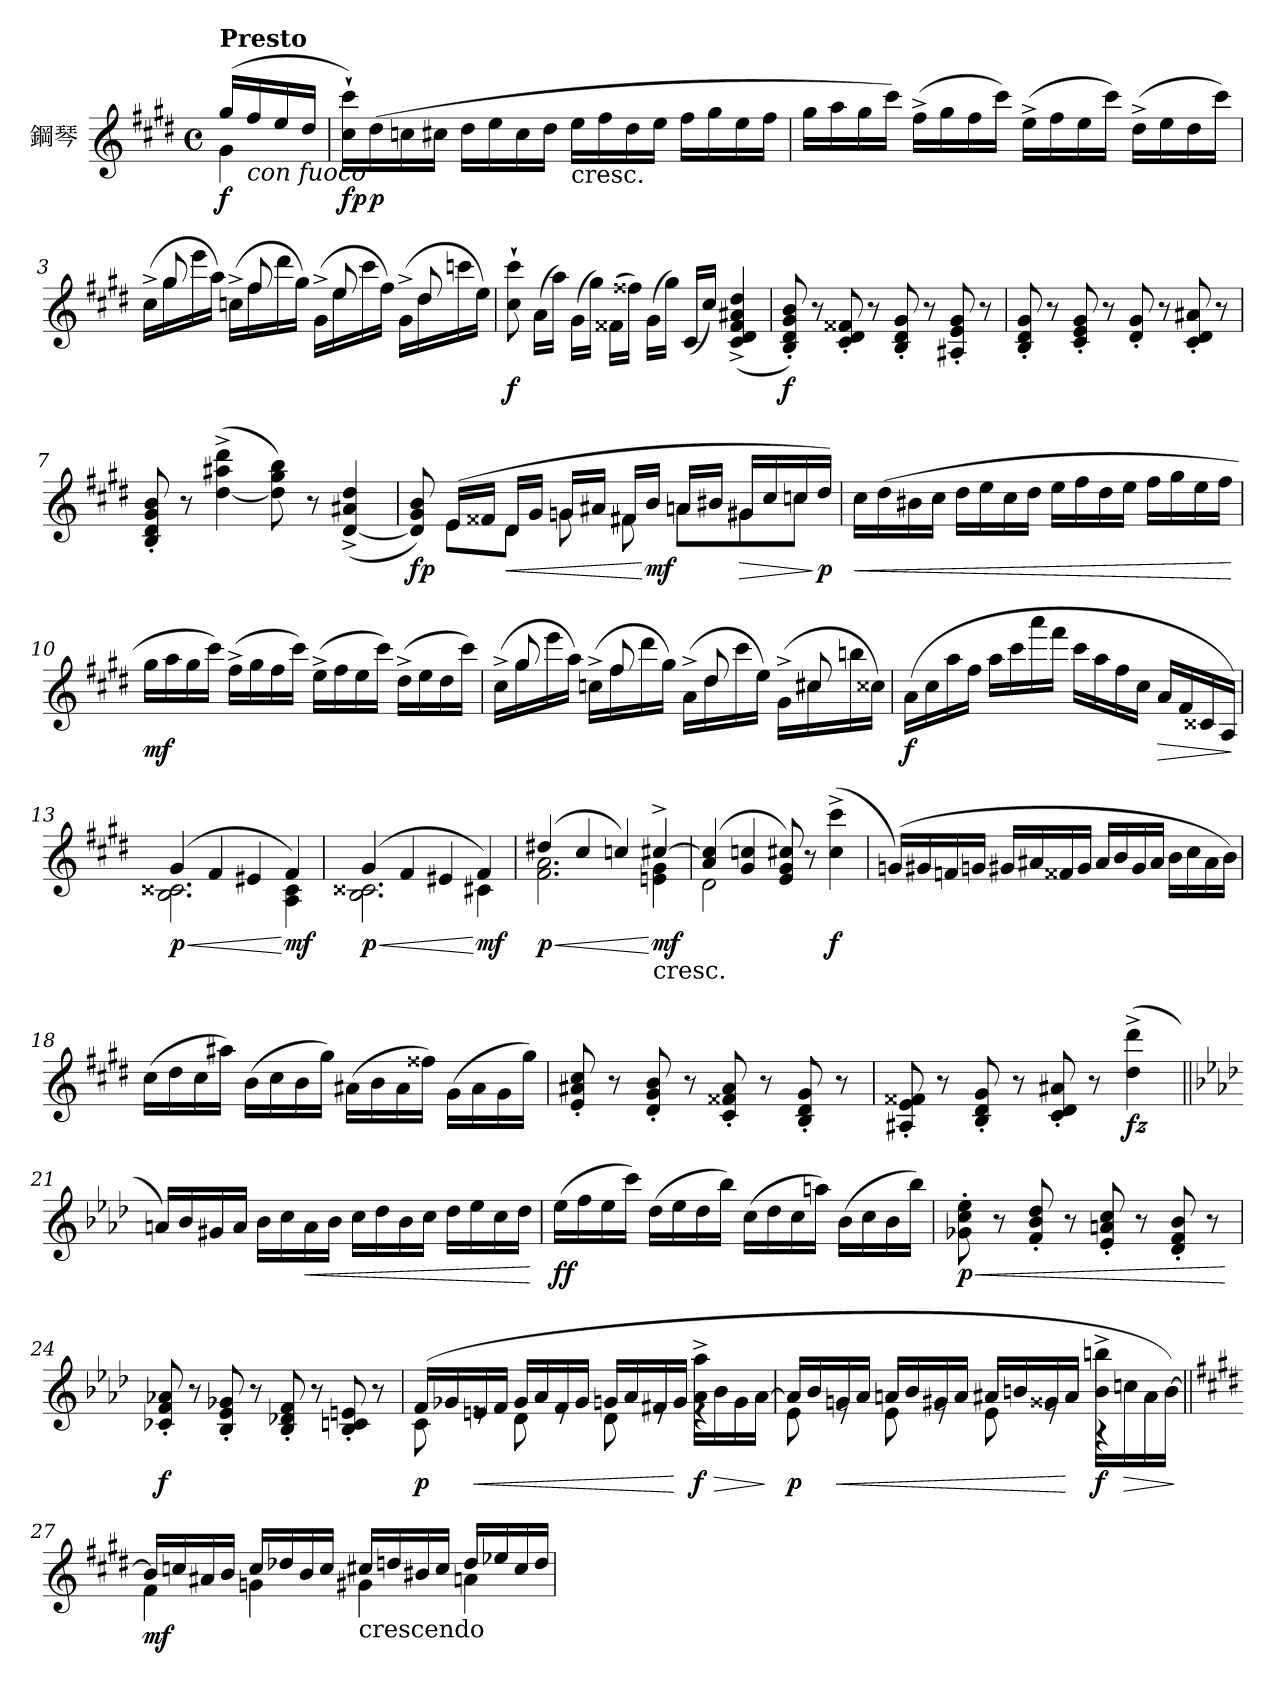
**kern	**dynam
*part1	*part1
*staff1	*staff1
*I"鋼琴	*
*clefG2	*
*k[f#c#g#d#]	*
*M4/4	*
*met(c)	*
=	=
*^	*
!LO:TX:a:B:t=Presto	!	!
!	!	!LO:DY:b
(>16gg#/LL	4g#\	f
!LO:TX:b:i:t=con fuoco	!	!
16ff#/	.	.
16ee/	.	.
16dd#/JJ	.	.
*v	*v	*
=1	=1
!	!LO:DY:b
16cc#\` 16ccc#\`LL)	fp
!	!LO:DY:b
(>16dd#\	p
16ccn\	.
16cc#X\JJ	.
16dd#\LL	.
16ee\	.
16cc#\	.
16dd#\JJ	.
!LO:TX:b:t=cresc.	!
16ee\LL	.
16ff#\	.
16dd#\	.
16ee\JJ	.
16ff#\LL	.
16gg#\	.
16ee\	.
16ff#\JJ	.
=2	=2
16gg#\LL	.
16aa\	.
16gg#\	.
16ccc#\JJ)	.
(>16ff#^\LL	.
16gg#\	.
16ff#\	.
16ccc#\JJ)	.
(>16ee^\LL	.
16ff#\	.
16ee\	.
16ccc#\JJ)	.
(>16dd#^\LL	.
16ee\	.
16dd#\	.
16ccc#\JJ)	.
!!LO:LB:g=z
=3	=3
*^	*
16rcccyy	(>16cc#^\LL	.
8gg#/	16gg#\	.
.	16eee\	.
8reeeyy	16aa\JJ)	.
.	(>16ccn^\LL	.
8ff#/	16ff#\	.
.	16ddd#\	.
8reeeyy	16gg#\JJ)	.
.	(>16g#^\LL	.
8ee/	16ee\	.
.	16ccc#\	.
8reeeyy	16ff#\JJ)	.
.	(>16g#^\LL	.
8dd#/	16dd#\	.
.	16cccn\	.
16reeeyy	16ee\JJ)	.
=4	=4	=4
!	!	!LO:DY:b
*v	*v	*
8cc#\` 8ccc#\`	f
(>16a\LL	.
16aa\JJ)	.
(>16g#\LL	.
16gg#\JJ)	.
(>16f##X\LL	.
16ff##X\JJ)	.
(>16g#\LL	.
16gg#\JJ)	.
(<16c#/LL	.
16cc#/JJ)	.
(>4c#/^ 4d#/^ 4f##/^ 4a#X/^ 4dd#/^	.
=5	=5
!	!LO:DY:b
8B/' 8d#/' 8g#/' 8b/')	f
8r	.
8c#/' 8d#/' 8f##X/'	.
8r	.
8B/' 8d#/' 8g#/'	.
8r	.
8A#X/' 8e/' 8g#/'	.
8r	.
!!LO:LB:g=z
=6	=6
8B/' 8d#/' 8g#/'	.
8r	.
8c#/' 8e/' 8g#/'	.
8r	.
8d#/' 8g#/'	.
8r	.
8c#/' 8d#/' 8a#X/'	.
8r	.
=7	=7
8B/' 8d#/' 8g#/' 8b/'	.
8r	.
(>[4dd#\^ 4aa#X\^ 4ddd#\^	.
8dd#\] 8gg#\ 8bb\)	.
8r	.
(>[4d#/^ 4a#X/^ 4dd#/^	.
=8	=8
*^	*
!	!	!LO:DY:b
8d#/] 8g#/ 8b/)	8rcyy	fp
(>16e/LL	8e\L	.
16f##X/JJ	.	.
!	!	!LO:HP:b
16d#/LL	8d#\J	<
16g#/JJ	.	.
16gn/LL	8g\	.
16a#X/JJ	.	.
16f#X/LL	8f#\	.
!	!	!LO:DY:n=1:b
16b/JJ	.	[ mf
16an/LL	8a\L	.
16b#X/JJ	.	.
!	!	!LO:HP:b
16g#X/LL	8g#\	>
16cc#/	.	.
16ccn/	8cc\J	.
!	!	!LO:DY:n=2:b
16dd#/JJ)	.	] p
*v	*v	*
!!LO:LB:g=z
=9	=9
!	!LO:HP:b
16cc#\LL	<
(>16dd#\	.
16b#X\	.
16cc#\JJ	.
16dd#\LL	.
16ee\	.
16cc#\	.
16dd#\JJ	.
16ee\LL	.
16ff#\	.
16dd#\	.
16ee\JJ	.
16ff#\LL	.
16gg#\	.
16ee\	.
16ff#\JJ	.
.	[
=10	=10
!	!LO:DY:b
16gg#\LL	mf
16aa\	.
16gg#\	.
16ccc#\JJ)	.
(>16ff#^\LL	.
16gg#\	.
16ff#\	.
16ccc#\JJ)	.
(>16ee^\LL	.
16ff#\	.
16ee\	.
16ccc#\JJ)	.
(>16dd#^\LL	.
16ee\	.
16dd#\	.
16ccc#\JJ)	.
!!LO:LB:g=z
=11	=11
*^	*
16rcccyy	(>16cc#^\LL	.
8gg#/	16gg#\	.
.	16eee\	.
8reeeyy	16aa\JJ)	.
.	(>16ccn^\LL	.
8ff#/	16ff#\	.
.	16ddd#\	.
8reeeyy	16gg#\JJ)	.
.	(>16a^\LL	.
8dd#/	16dd#\	.
.	16ccc#\	.
8reeeyy	16ee\JJ)	.
.	(>16g#^\LL	.
8cc#X/	16cc#\	.
.	16bbn\	.
16reeeyy	16cc##X\JJ)	.
=12	=12	=12
!	!	!LO:DY:b
*v	*v	*
(>16a\LL	f
16cc#\	.
16aa\	.
16ff#\JJ	.
16aa\LL	.
16ccc#\	.
16aaa\	.
16fff#\JJ	.
16ccc#\LL	.
16aa\	.
16ff#\	.
16cc#\JJ	.
!	!LO:HP:b
16a/LL	>
16f#/	.
16c##X/	.
16A/JJ)	.
.	]
=13	=13
!	!LO:HP:b
*^	*
!	!	!LO:DY:n=1:b
(>4g#/	2.B\ 2.c##X\	< p
4f#/	.	.
4e#X/	.	.
!	!	!LO:DY:n=2:b
4f#/)	4A\ 4c##\	[ mf
!!LO:LB:g=z	!!
=14	=14	=14
!	!	!LO:HP:b
!	!	!LO:DY:n=1:b
(>4g#/	2.B\ 2.c##X\	< p
4f#/	.	.
4e#X/	.	.
!	!	!LO:DY:n=2:b
4f#/)	4c#X\	[ mf
=15	=15	=15
!	!	!LO:HP:b
!	!	!LO:DY:n=1:b
(>4dd#X/	2.f#\ 2.a\	< p
4cc#/	.	.
4ccn/)	.	.
!LO:TX:b:t=cresc.	!	!
!	!	!LO:DY:n=2:b
[4cc#X^/	4en\ 4g#\	[ mf
=16	=16	=16
(>4a/ 4cc#/]	2d#\	.
4g#/ 4ccn/	.	.
8e/ 8g#/ 8cc#X/)	2ryy	.
8r	.	.
!	!	!LO:DY:b
(>4cc#\^ 4ccc#\^	.	f
*v	*v	*
=17	=17
(>16gn/LL)	.
16g#X/	.
16fn/	.
16gn/JJ	.
16g#X/LL	.
16a#X/	.
16f##X/	.
16g#/JJ	.
16a#/LL	.
16b/	.
16g#/	.
16a#/JJ	.
16b\LL	.
16cc#\	.
16a#\	.
16b\JJ)	.
!!LO:LB:g=z
=18	=18
(>16cc#\LL	.
16dd#\	.
16cc#\	.
16aa#X\JJ)	.
(>16b\LL	.
16cc#\	.
16b\	.
16gg#\JJ)	.
(>16a#X\LL	.
16b\	.
16a#\	.
16ff##X\JJ)	.
(>16g#\LL	.
16a#\	.
16g#\	.
16gg#\JJ)	.
=19	=19
8e/' 8a#X/' 8cc#/'	.
8r	.
8d#/' 8g#/' 8b/'	.
8r	.
8c#/' 8f##X/' 8a#/'	.
8r	.
8B/' 8d#/' 8g#/'	.
8r	.
=20	=20
8A#X/' 8e/' 8f##X/'	.
8r	.
8B/' 8d#/' 8g#/'	.
8r	.
8c#/' 8d#/' 8a#X/'	.
8r	.
!	!LO:DY:b
(>4dd#\^ 4ddd#\^	fz
!!LO:LB:g=z
=21||	=21||
*k[b-e-a-d-]	*
16an/LL)	.
16b-/	.
16g#X/	.
16a/JJ	.
16b-\LL	.
16cc\	.
!	!LO:HP:b
16a\	<
16b-\JJ	.
16cc\LL	.
16dd-\	.
16b-\	.
16cc\JJ	.
16dd-\LL	.
16ee-\	.
16cc\	.
16dd-\JJ	.
.	[
=22	=22
!	!LO:DY:b
(>16ee-\LL	ff
16ff\	.
16ee-\	.
16ccc\JJ)	.
(>16dd-\LL	.
16ee-\	.
16dd-\	.
16bb-\JJ)	.
(>16cc\LL	.
16dd-\	.
16cc\	.
16aan\JJ)	.
(>16b-\LL	.
16cc\	.
16b-\	.
16bb-\JJ)	.
=23	=23
!	!LO:HP:b
!	!LO:DY:n=1:b
8g-X\' 8cc\' 8ee-\'	< p
8r	.
8f/' 8b-/' 8dd-/'	.
8r	.
8e-/' 8an/' 8cc/'	.
8r	.
8d-/' 8f/' 8b-/'	.
8r	.
.	[
!!LO:LB:g=z
=24	=24
!	!LO:DY:b
8c-X/' 8f/' 8a-X/'	f
8r	.
8B-/' 8e-/' 8g-X/'	.
8r	.
8B-/' 8d-X/' 8f/'	.
8r	.
8B-/' 8cn/' 8en/'	.
8r	.
=25	=25
*^	*
!	!	!LO:DY:b
(>16f/LL	8c\	p
16g-X/	.	.
!	!	!LO:HP:b
16en/	8re	<
16f/JJ	.	.
16g-/LL	8d-\	.
16a-/	.	.
16f/	8re	.
16g-/JJ	.	.
16gn/LL	8d-\	.
16a-/	.	.
16f#X/	8re	.
16g/JJ	.	[
!	!	!LO:DY:b
16a-\^ 16aa-\^LL	4re	f
!	!	!LO:HP:b
16b-\	.	>
16g\	.	.
[16a-\JJ	.	.
*v	*v	*
.	]
!!LO:PB:g=z
=26	=26
*^	*
!	!	!LO:DY:b
16a-/LL]	8e-\	p
16b-/	.	.
!	!	!LO:HP:b
16gn/	8re	<
16a-/JJ	.	.
16an/LL	8e-\	.
16b-/	.	.
16g#X/	8re	.
16a/JJ	.	.
16a#X/LL	8e-\	.
16bn/	.	.
16g##X/	8re	.
16a#/JJ	.	[
!	!	!LO:DY:b
16b\^ 16bbn\^LL	4rA	f
!	!	!LO:HP:b
16ccn\	.	>
16a#\	.	.
[16b\JJ)	.	.
*v	*v	*
.	]
=27||	=27||
*k[f#c#g#d#]	*
*^	*
!	!	!LO:DY:b
16b/LL]	4f#\	mf
16ccn/	.	.
16a#X/	.	.
16b/JJ	.	.
16cc/LL	4gn\	.
16dd-X/	.	.
16b/	.	.
16cc/JJ	.	.
!LO:TX:b:t=crescendo	!	!
16cc#X/LL	4g#X\	.
16ddn/	.	.
16b#X/	.	.
16cc#/JJ	.	.
16dd/LL	4an\	.
16ee-X/	.	.
16cc#/	.	.
16dd/JJ	.	.
*v	*v	*
=	=
*-	*-
